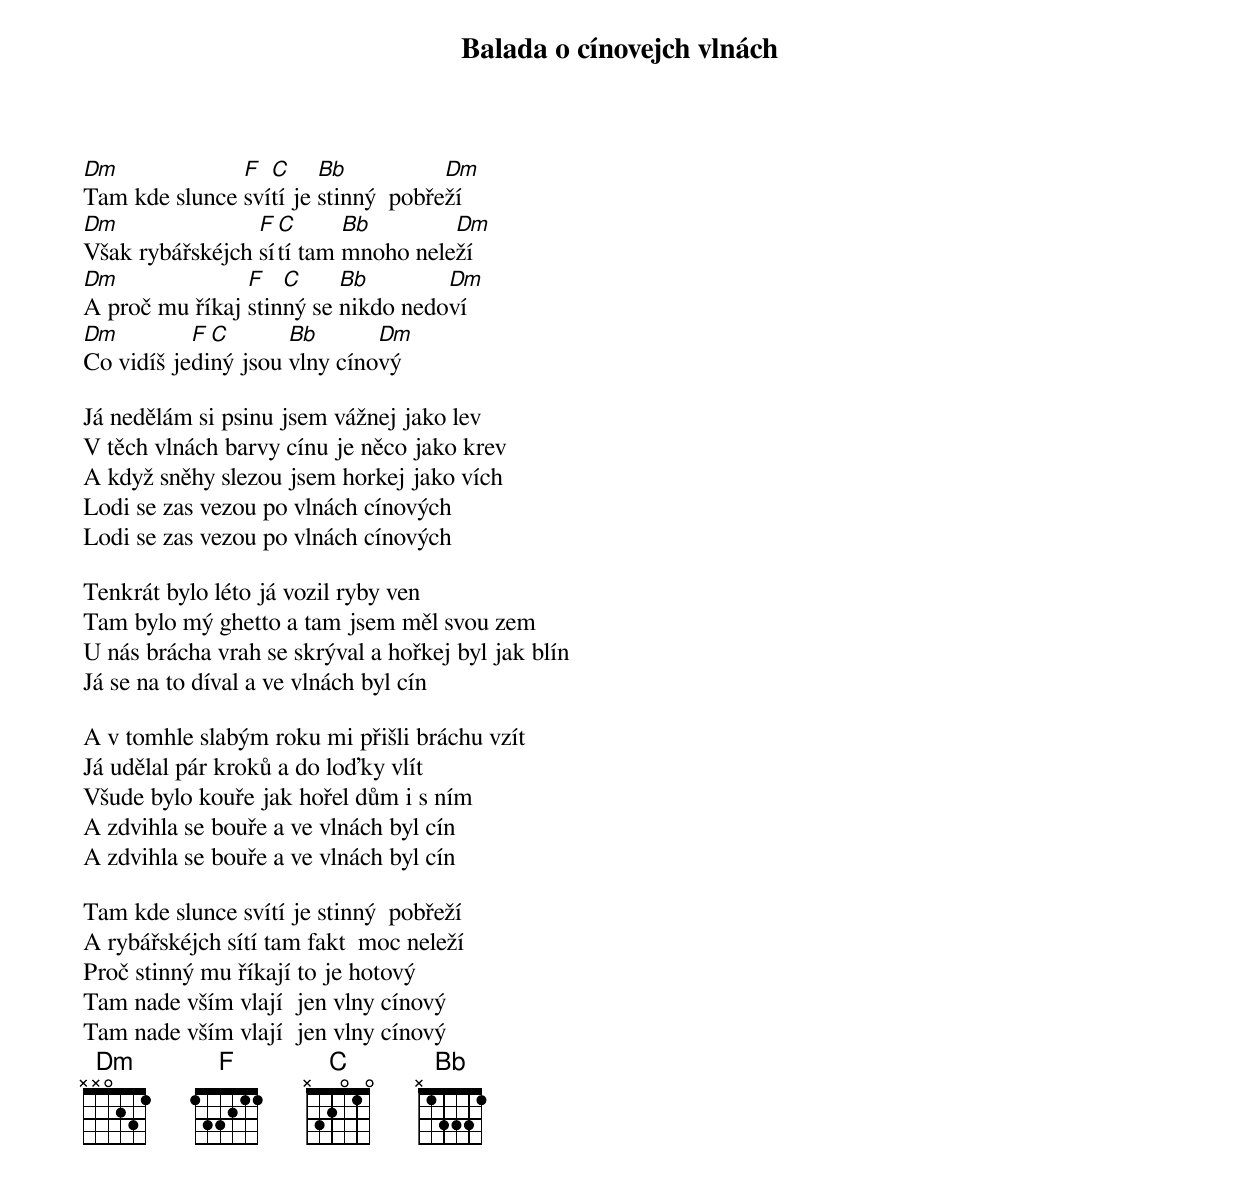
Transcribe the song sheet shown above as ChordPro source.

{title: Balada o cínovejch vlnách}

[Dm]Tam kde slunce [F]sví[C]tí je [Bb]stinný  pobře[Dm]ží
[Dm]Však rybářskéjch [F]sí[C]tí tam [Bb]mnoho nele[Dm]ží
[Dm]A proč mu říkaj [F]stin[C]ný se [Bb]nikdo nedo[Dm]ví
[Dm]Co vidíš je[F]di[C]ný jsou [Bb]vlny cíno[Dm]vý

Já nedělám si psinu jsem vážnej jako lev
V těch vlnách barvy cínu je něco jako krev
A když sněhy slezou jsem horkej jako vích
Lodi se zas vezou po vlnách cínových
Lodi se zas vezou po vlnách cínových

Tenkrát bylo léto já vozil ryby ven
Tam bylo mý ghetto a tam jsem měl svou zem
U nás brácha vrah se skrýval a hořkej byl jak blín
Já se na to díval a ve vlnách byl cín

A v tomhle slabým roku mi přišli bráchu vzít
Já udělal pár kroků a do loďky vlít
Všude bylo kouře jak hořel dům i s ním
A zdvihla se bouře a ve vlnách byl cín
A zdvihla se bouře a ve vlnách byl cín

Tam kde slunce svítí je stinný  pobřeží
A rybářskéjch sítí tam fakt  moc neleží
Proč stinný mu říkají to je hotový
Tam nade vším vlají  jen vlny cínový
Tam nade vším vlají  jen vlny cínový
